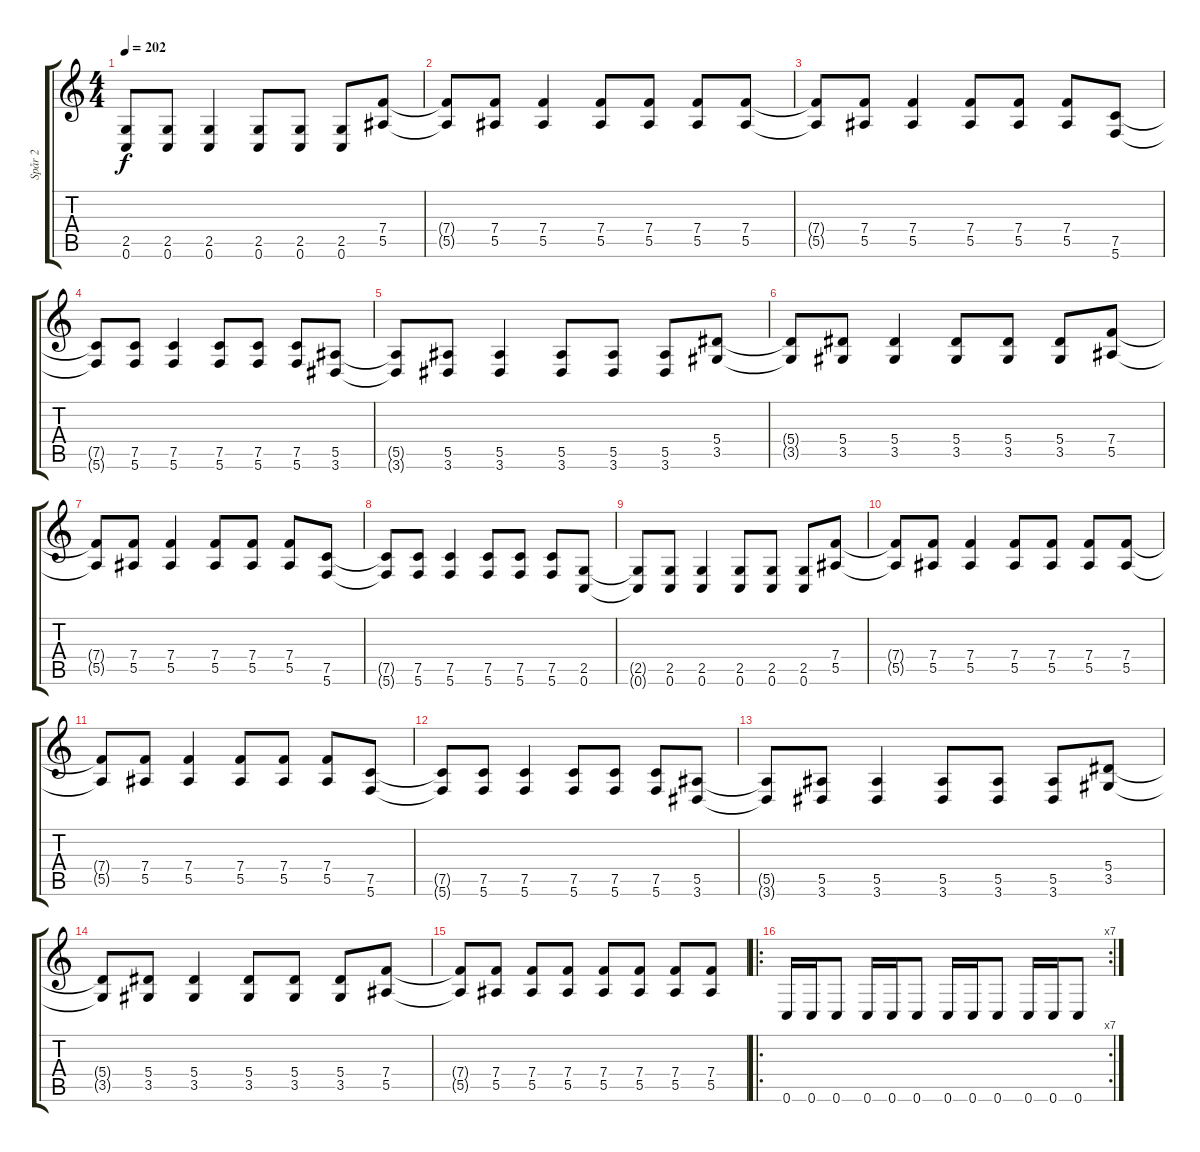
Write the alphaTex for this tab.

\track ("Spår 2" "Spår 2") {instrument distortionguitar}
\staff {score tabs}
\tuning (C4 G3 Eb3 Bb2 F2 C2) {hide}
\ts (4 4)
\tempo 202
\clef g2
\ks c
(2.5{t} 0.6{t}).8{dy f} (2.5 0.6).8 (2.5 0.6).4 (2.5 0.6).8 (2.5 0.6).8 (2.5 0.6).8 (7.4 5.5).8 |
(7.4{t} 5.5{t}).8 (7.4 5.5).8 (7.4 5.5).4 (7.4 5.5).8 (7.4 5.5).8 (7.4 5.5).8 (7.4 5.5).8 |
(7.4{t} 5.5{t}).8 (7.4 5.5).8 (7.4 5.5).4 (7.4 5.5).8 (7.4 5.5).8 (7.4 5.5).8 (7.5 5.6).8 |
(7.5{t} 5.6{t}).8 (7.5 5.6).8 (7.5 5.6).4 (7.5 5.6).8 (7.5 5.6).8 (7.5 5.6).8 (5.5 3.6).8 |
(5.5{t} 3.6{t}).8 (5.5 3.6).8 (5.5 3.6).4 (5.5 3.6).8 (5.5 3.6).8 (5.5 3.6).8 (5.4 3.5).8 |
(5.4{t} 3.5{t}).8 (5.4 3.5).8 (5.4 3.5).4 (5.4 3.5).8 (5.4 3.5).8 (5.4 3.5).8 (7.4 5.5).8 |
(7.4{t} 5.5{t}).8 (7.4 5.5).8 (7.4 5.5).4 (7.4 5.5).8 (7.4 5.5).8 (7.4 5.5).8 (7.5 5.6).8 |
(7.5{t} 5.6{t}).8 (7.5 5.6).8 (7.5 5.6).4 (7.5 5.6).8 (7.5 5.6).8 (7.5 5.6).8 (2.5 0.6).8 |
(2.5{t} 0.6{t}).8 (2.5 0.6).8 (2.5 0.6).4 (2.5 0.6).8 (2.5 0.6).8 (2.5 0.6).8 (7.4 5.5).8 |
(7.4{t} 5.5{t}).8 (7.4 5.5).8 (7.4 5.5).4 (7.4 5.5).8 (7.4 5.5).8 (7.4 5.5).8 (7.4 5.5).8 |
(7.4{t} 5.5{t}).8 (7.4 5.5).8 (7.4 5.5).4 (7.4 5.5).8 (7.4 5.5).8 (7.4 5.5).8 (7.5 5.6).8 |
(7.5{t} 5.6{t}).8 (7.5 5.6).8 (7.5 5.6).4 (7.5 5.6).8 (7.5 5.6).8 (7.5 5.6).8 (5.5 3.6).8 |
(5.5{t} 3.6{t}).8 (5.5 3.6).8 (5.5 3.6).4 (5.5 3.6).8 (5.5 3.6).8 (5.5 3.6).8 (5.4 3.5).8 |
(5.4{t} 3.5{t}).8 (5.4 3.5).8 (5.4 3.5).4 (5.4 3.5).8 (5.4 3.5).8 (5.4 3.5).8 (7.4 5.5).8 |
(7.4{t} 5.5{t}).8 (7.4 5.5).8 (7.4 5.5).8 (7.4 5.5).8 (7.4 5.5).8 (7.4 5.5).8 (7.4 5.5).8 (7.4 5.5).8 |
\ro
\rc 7
0.6.16 0.6.16 0.6.8 0.6.16 0.6.16 0.6.8 0.6.16 0.6.16 0.6.8 0.6.16 0.6.16 0.6.8
